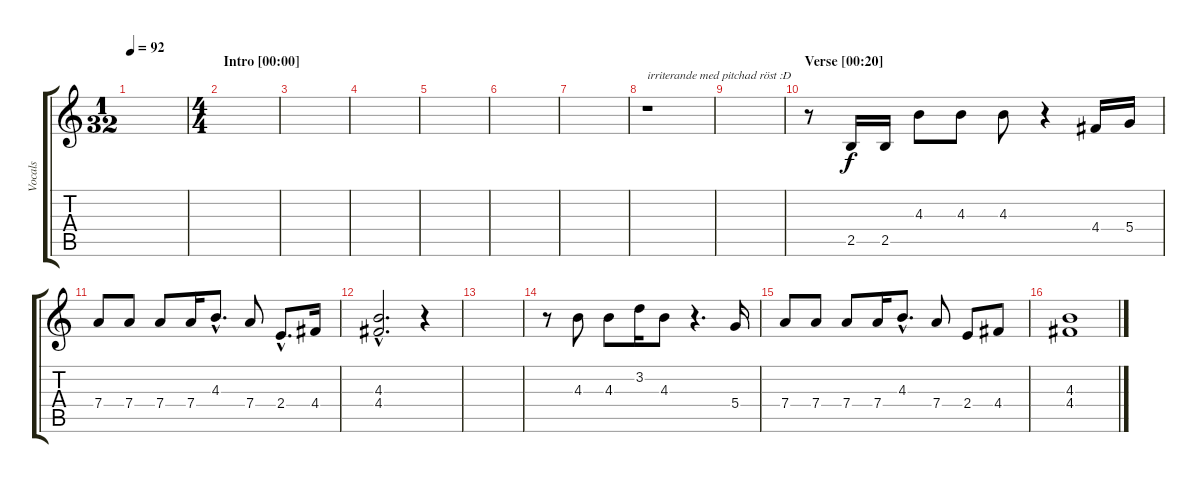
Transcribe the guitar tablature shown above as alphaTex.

\track ("Vocals" "Vocals") {instrument acousticguitarsteel}
\staff {score tabs}
\tuning (E4 B3 G3 D3 A2 E2) {hide}
\ts (1 32)
\tempo 92
\clef g2
\ks c
|
\ts (4 4)
\section ("" "Intro [00:00]")
|
|
|
|
|
|
r.1{txt "irriterande med pitchad röst :D"} |
|
\section ("" "Verse [00:20]")
r.8 2.5.16 2.5.16 4.3.8 4.3.8 4.3.8 r.4 4.4.16 5.4.16 |
7.4.8 7.4.8 7.4.8 7.4.16 4.3{hac}.8{d} 7.4.8 2.4{hac}.8{d} 4.4.16 |
(4.3{hac} 4.4{hac}).2{d} r.4 |
|
r.8 4.3.8 4.3.8 3.2.16 4.3.8 r.4{d} 5.4.16 |
7.4.8 7.4.8 7.4.8 7.4.16 4.3{hac}.8{d} 7.4.8 2.4.8 4.4.8 |
(4.3 4.4).1
